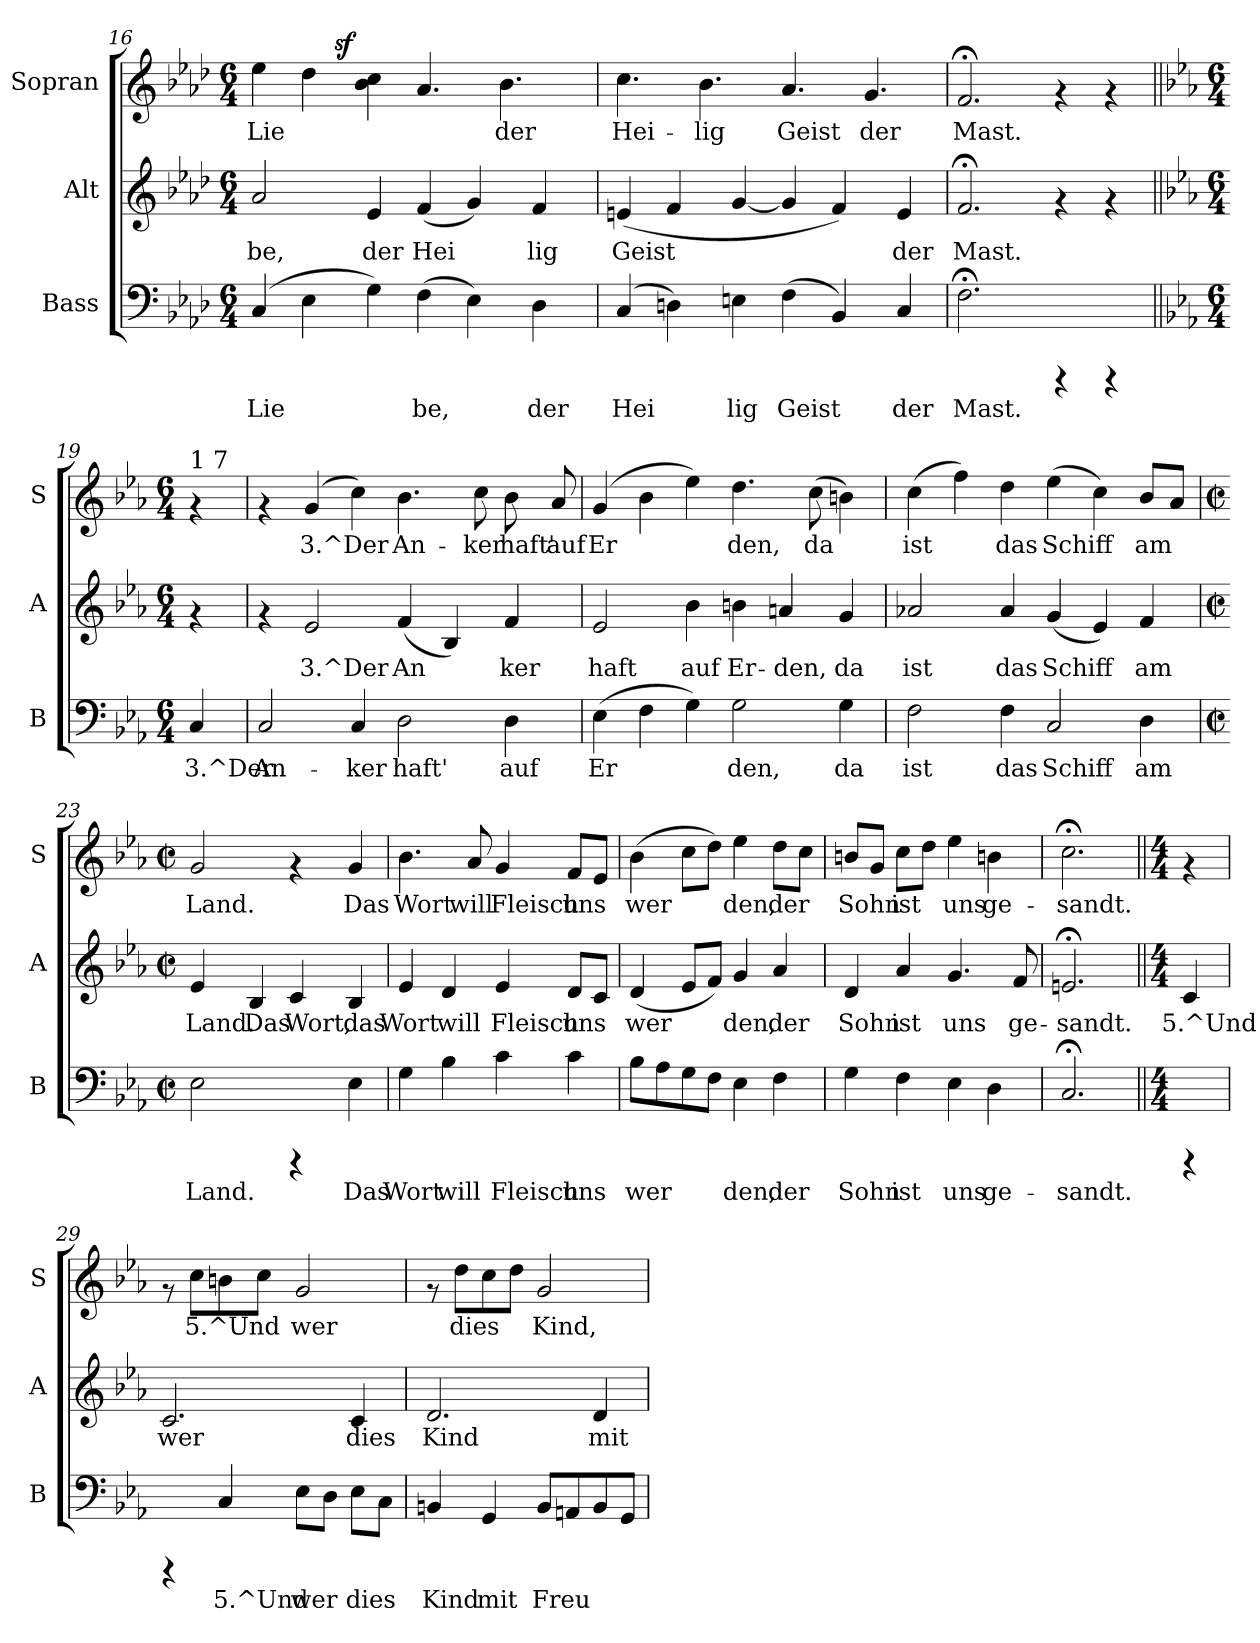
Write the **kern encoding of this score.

**kern	**text	**kern	**text	**kern	**text	**dynam
*part3	*part3	*part2	*part2	*part1	*part1	*part1
*staff3	*staff3	*staff2	*staff2	*staff1	*staff1	*staff1
*I"Bass	*	*I"Alt	*	*I"Sopran	*	*
*I'B	*	*I'A	*	*I'S	*	*
*clefF4	*	*clefG2	*	*clefG2	*	*
*k[b-e-a-d-]	*	*k[b-e-a-d-]	*	*k[b-e-a-d-]	*	*
*A-:	*	*A-:	*	*A-:	*	*
*M6/4	*	*M6/4	*	*M6/4	*	*
=16	=16	=16	=16	=16	=16	=16
!	!LO:LY:b:rj	!	!LO:LY:b:rj	!	!LO:LY:b:rj	!
*	*	*	*	*^	*	*
(>4C/	Lie-	2a-/	-be,	4ee-\	4.ryy	Lie-	.
!	!LO:LY:b:rj	!	!	!	!	!LO:LY:b:rj	!
4E-\	--	.	.	4dd-\	.	--	.
!	!	!	!	!	!	!	!LO:DY:a
.	.	.	.	.	1ryy	.	sf
!	!LO:LY:b:rj	!	!LO:LY:b:rj	!	!	!LO:LY:b:rj	!
4G\)	--	4e-/	der	4cc\ 4b-\	.	--	.
!	!LO:LY:b:rj	!	!LO:LY:b:rj	!	!	!	!
(>4F\	-be,	(<4f/	Hei-	4.a-/	.	.	.
!	!LO:LY:b:rj	!	!LO:LY:b:rj	!	!	!	!
4E-\)	.	4g/)	--	.	.	.	.
!	!	!	!	!	!	!LO:LY:b:rj	!
.	.	.	.	4.b-\	.	-der	.
!	!LO:LY:b:rj	!	!LO:LY:b:rj	!	!	!	!
4D-\	der	4f/	-lig	.	.	.	.
.	.	.	.	.	8ryy	.	.
!!LO:LB:g=z
=17	=17	=17	=17	=17	=17	=17	=17
!	!	!	!	!LO:TX:a:t=1 5	!	!	!
!	!LO:LY:b:rj	!	!LO:LY:b:rj	!	!	!LO:LY:b:rj	!
*	*	*	*	*v	*v	*	*
(<4C/	Hei-	(<4en/	Geist	4.cc\	Hei-	.
!	!LO:LY:b:rj	!	!LO:LY:b:rj	!	!	!
4Dn\)	--	4f/	.	.	.	.
!	!	!	!	!	!LO:LY:b:rj	!
.	.	.	.	4.b-\	-lig	.
!	!LO:LY:b:rj	!	!LO:LY:b:rj	!	!	!
4En\	-lig	[<4g/	.	.	.	.
!	!LO:LY:b:rj	!	!LO:LY:b:rj	!	!LO:LY:b:rj	!
(<4F\	Geist	4g/]	.	4.a-/	Geist	.
!	!LO:LY:b:rj	!	!LO:LY:b:rj	!	!	!
4BB-/)	.	4f/)	.	.	.	.
!	!	!	!	!	!LO:LY:b:rj	!
.	.	.	.	4.g/	der	.
!	!LO:LY:b:rj	!	!LO:LY:b:rj	!	!	!
4C/	der	4e/	der	.	.	.
=18	=18	=18	=18	=18	=18	=18
!	!LO:LY:b:rj	!	!LO:LY:b:rj	!	!LO:LY:b:rj	!
2.F;<\	Mast.	2.f;</	Mast.	2.f;</	Mast.	.
4rCCC	.	4rf	.	4rf	.	.
4rCCC	.	4rf	.	4rf	.	.
!!LO:LB:g=z
=19||	=19||	=19||	=19||	=19||	=19||	=19||
*k[b-e-a-]	*	*k[b-e-a-]	*	*k[b-e-a-]	*	*
*E-:	*	*E-:	*	*E-:	*	*
*M6/4	*	*M6/4	*	*M6/4	*	*
!	!	!	!	!LO:TX:a:t=1 7	!	!
!	!LO:LY:b:rj	!	!	!	!	!
4C/	3.^Der	4rf	.	4rf	.	.
=20	=20	=20	=20	=20	=20	=20
!	!LO:LY:b:rj	!	!	!	!	!
2C/	An-	4rf	.	4rf	.	.
!	!	!	!LO:LY:b:rj	!	!LO:LY:b:rj	!
.	.	2e-/	3.^Der	(<4g/	3.^Der	.
!	!LO:LY:b:rj	!	!	!	!LO:LY:b:rj	!
4C/	-ker	.	.	4cc\)	.	.
!	!LO:LY:b:rj	!	!LO:LY:b:rj	!	!LO:LY:b:rj	!
2D\	haft'	(<4f/	An-	4.b-\	An-	.
!	!	!	!LO:LY:b:rj	!	!	!
.	.	4B-/)	--	.	.	.
!	!	!	!	!	!LO:LY:b:rj	!
.	.	.	.	8cc\	-ker	.
!	!LO:LY:b:rj	!	!LO:LY:b:rj	!	!LO:LY:b:rj	!
4D\	auf	4f/	-ker	8b-\	haft'	.
!	!	!	!	!	!LO:LY:b:rj	!
.	.	.	.	8a-/	auf	.
=21	=21	=21	=21	=21	=21	=21
!	!LO:LY:b:rj	!	!LO:LY:b:rj	!	!LO:LY:b:rj	!
(>4E-\	Er-	2e-/	haft	(>4g/	Er-	.
!	!LO:LY:b:rj	!	!	!	!LO:LY:b:rj	!
4F\	--	.	.	4b-\	--	.
!	!LO:LY:b:rj	!	!LO:LY:b:rj	!	!LO:LY:b:rj	!
4G\)	--	4b-\	auf	4ee-\)	--	.
!	!LO:LY:b:rj	!	!LO:LY:b:rj	!	!LO:LY:b:rj	!
2G\	-den,	4bn\	Er-	4.dd\	-den,	.
!	!	!	!LO:LY:b:rj	!	!	!
.	.	4an/	-den,	.	.	.
!	!	!	!	!	!LO:LY:b:rj	!
.	.	.	.	(>8cc\	da	.
!	!LO:LY:b:rj	!	!LO:LY:b:rj	!	!LO:LY:b:rj	!
4G\	da	4g/	da	4bn\)	.	.
=22	=22	=22	=22	=22	=22	=22
!	!LO:LY:b:rj	!	!LO:LY:b:rj	!	!LO:LY:b:rj	!
2F\	ist	2a-X/	ist	(>4cc\	ist	.
!	!	!	!	!	!LO:LY:b:rj	!
.	.	.	.	4ff\)	.	.
!	!LO:LY:b:rj	!	!LO:LY:b:rj	!	!LO:LY:b:rj	!
4F\	das	4a-/	das	4dd\	das	.
!	!LO:LY:b:rj	!	!LO:LY:b:rj	!	!LO:LY:b:rj	!
2C/	Schiff	(<4g/	Schiff	(>4ee-\	Schiff	.
!	!	!	!LO:LY:b:rj	!	!LO:LY:b:rj	!
.	.	4e-/)	.	4cc\)	.	.
!	!LO:LY:b:rj	!	!LO:LY:b:rj	!	!LO:LY:b:rj	!
4D\	am	4f/	am	8b-/L	am	.
!	!	!	!	!	!LO:LY:b:rj	!
.	.	.	.	8a-/J	.	.
!!LO:PB:g=z
=23	=23	=23	=23	=23	=23	=23
*M2/2	*	*M2/2	*	*M2/2	*	*
*met(c|)	*	*met(c|)	*	*met(c|)	*	*
!	!LO:LY:b:rj	!	!LO:LY:b:rj	!	!LO:LY:b:rj	!
2E-\	Land.	4e-/	Land.	2g/	Land.	.
!	!	!	!LO:LY:b:rj	!	!	!
.	.	4B-/	Das	.	.	.
!	!	!	!LO:LY:b:rj	!	!	!
4rCCC	.	4c/	Wort,	4rf	.	.
!	!LO:LY:b:rj	!	!LO:LY:b:rj	!	!LO:LY:b:rj	!
4E-\	Das	4B-/	das	4g/	Das	.
=24	=24	=24	=24	=24	=24	=24
!	!LO:LY:b:rj	!	!LO:LY:b:rj	!	!LO:LY:b:rj	!
4G\	Wort	4e-/	Wort	4.b-\	Wort	.
!	!LO:LY:b:rj	!	!LO:LY:b:rj	!	!	!
4B-\	will	4d/	will	.	.	.
!	!	!	!	!	!LO:LY:b:rj	!
.	.	.	.	8a-/	will	.
!	!LO:LY:b:rj	!	!LO:LY:b:rj	!	!LO:LY:b:rj	!
4c\	Fleisch	4e-/	Fleisch	4g/	Fleisch	.
!	!LO:LY:b:rj	!	!LO:LY:b:rj	!	!LO:LY:b:rj	!
4c\	uns	8d/L	uns	8f/L	uns	.
!	!	!	!LO:LY:b:rj	!	!LO:LY:b:rj	!
.	.	8c/J	.	8e-/J	.	.
=25	=25	=25	=25	=25	=25	=25
!	!LO:LY:b:rj	!	!LO:LY:b:rj	!	!LO:LY:b:rj	!
8B-\L	wer-	(<4d/	wer-	(>4b-\	wer-	.
!	!LO:LY:b:rj	!	!	!	!	!
8A-\	--	.	.	.	.	.
!	!LO:LY:b:rj	!	!LO:LY:b:rj	!	!LO:LY:b:rj	!
8G\	--	8e-/L	--	8cc\L	--	.
!	!LO:LY:b:rj	!	!LO:LY:b:rj	!	!LO:LY:b:rj	!
8F\J	--	8f/J)	--	8dd\J)	--	.
!	!LO:LY:b:rj	!	!LO:LY:b:rj	!	!LO:LY:b:rj	!
4E-\	-den,	4g/	-den,	4ee-\	-den,	.
!	!LO:LY:b:rj	!	!LO:LY:b:rj	!	!LO:LY:b:rj	!
4F\	der	4a-/	der	8dd\L	der	.
!	!	!	!	!	!LO:LY:b:rj	!
.	.	.	.	8cc\J	.	.
!!LO:LB:g=z
=26	=26	=26	=26	=26	=26	=26
!	!LO:LY:b:rj	!	!LO:LY:b:rj	!	!LO:LY:b:rj	!
4G\	Sohn	4d/	Sohn	8bn/L	Sohn	.
!	!	!	!	!	!LO:LY:b:rj	!
.	.	.	.	8g/J	.	.
!	!LO:LY:b:rj	!	!LO:LY:b:rj	!	!LO:LY:b:rj	!
4F\	ist	4a-/	ist	8cc\L	ist	.
!	!	!	!	!	!LO:LY:b:rj	!
.	.	.	.	8dd\J	.	.
!	!LO:LY:b:rj	!	!LO:LY:b:rj	!	!LO:LY:b:rj	!
4E-\	uns	4.g/	uns	4ee-\	uns	.
!	!LO:LY:b:rj	!	!	!	!LO:LY:b:rj	!
4D\	ge-	.	.	4bn\	ge-	.
!	!	!	!LO:LY:b:rj	!	!	!
.	.	8f/	ge-	.	.	.
=27	=27	=27	=27	=27	=27	=27
!	!LO:LY:b:rj	!	!LO:LY:b:rj	!	!LO:LY:b:rj	!
2.C;</	-sandt.	2.en;</	-sandt.	2.cc;<\	-sandt.	.
!!LO:LB:g=z
=28||	=28||	=28||	=28||	=28||	=28||	=28||
*M4/4	*	*M4/4	*	*M4/4	*	*
!	!	!	!LO:LY:b:rj	!	!	!
4rCCC	.	4c/	5.^Und	4rf	.	.
=29	=29	=29	=29	=29	=29	=29
!	!	!	!LO:LY:b:rj	!	!	!
4rCCC	.	2.c/	wer	8rf	.	.
!	!	!	!	!	!LO:LY:b:rj	!
.	.	.	.	8cc\L	5.^Und	.
!	!LO:LY:b:rj	!	!	!	!LO:LY:b:rj	!
4C/	5.^Und	.	.	8bn\	.	.
!	!	!	!	!	!LO:LY:b:rj	!
.	.	.	.	8cc\J	.	.
!	!LO:LY:b:rj	!	!	!	!LO:LY:b:rj	!
8E-\L	wer	.	.	2g/	wer	.
!	!LO:LY:b:rj	!	!	!	!	!
8D\J	.	.	.	.	.	.
!	!LO:LY:b:rj	!	!LO:LY:b:rj	!	!	!
8E-\L	dies	4c/	dies	.	.	.
!	!LO:LY:b:rj	!	!	!	!	!
8C\J	.	.	.	.	.	.
=30	=30	=30	=30	=30	=30	=30
!	!LO:LY:b:rj	!	!LO:LY:b:rj	!	!	!
4BBn/	Kind	2.d/	Kind	8rf	.	.
!	!	!	!	!	!LO:LY:b:rj	!
.	.	.	.	8dd\L	dies	.
!	!LO:LY:b:rj	!	!	!	!LO:LY:b:rj	!
4GG/	mit	.	.	8cc\	.	.
!	!	!	!	!	!LO:LY:b:rj	!
.	.	.	.	8dd\J	.	.
!	!LO:LY:b:rj	!	!	!	!LO:LY:b:rj	!
8BB/L	Freu-	.	.	2g/	Kind,	.
!	!LO:LY:b:rj	!	!	!	!	!
8AAn/	--	.	.	.	.	.
!	!LO:LY:b:rj	!	!LO:LY:b:rj	!	!	!
8BB/	--	4d/	mit	.	.	.
!	!LO:LY:b:rj	!	!	!	!	!
8GG/J	--	.	.	.	.	.
=	=	=	=	=	=	=
*-	*-	*-	*-	*-	*-	*-
